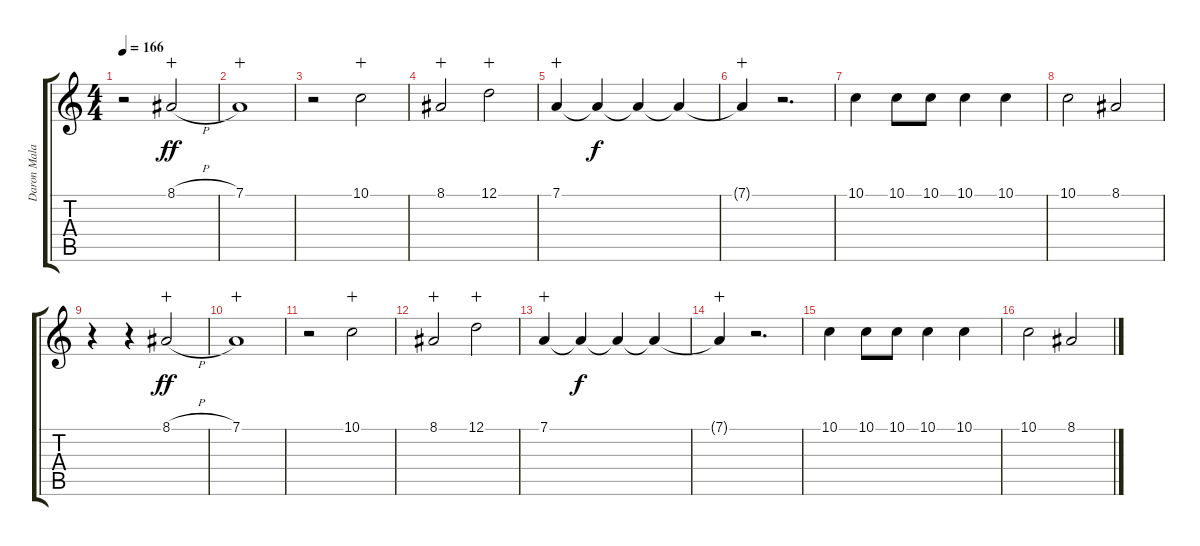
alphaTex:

\track ("Daron Malakian (vocal)" "Daron Mala") {instrument piccolo}
\staff {score tabs}
\tuning (D4 A3 F3 C3 G2 C2) {hide}
\ts (4 4)
\tempo 166
\clef g2
\ks c
r.2{dy f} 8.1{h}.2{dy ff volume 12 wahc} |
7.1.1{wahc} |
r.2 10.1.2{wahc} |
8.1.2{wahc} 12.1.2{wahc} |
7.1.4{wahc} 7.1{t}.4{dy f volume 11} 7.1{t}.4{volume 9} 7.1{t}.4{volume 8} |
7.1{t}.4{volume 7 wahc} r.2{d} |
10.1.4{volume 9} 10.1.8{volume 11} 10.1.8{volume 12} 10.1.4{volume 13} 10.1.4 |
10.1.2{volume 11} 8.1.2{volume 9} |
r.4 r.4 8.1{h}.2{dy ff volume 13 wahc} |
7.1.1{wahc} |
r.2 10.1.2{wahc} |
8.1.2{wahc} 12.1.2{wahc} |
7.1.4{wahc} 7.1{t}.4{dy f volume 11} 7.1{t}.4{volume 9} 7.1{t}.4{volume 8} |
7.1{t}.4{volume 7 wahc} r.2{d} |
10.1.4{volume 9} 10.1.8{volume 11} 10.1.8{volume 12} 10.1.4{volume 13} 10.1.4 |
10.1.2{volume 11} 8.1.2{volume 9}
